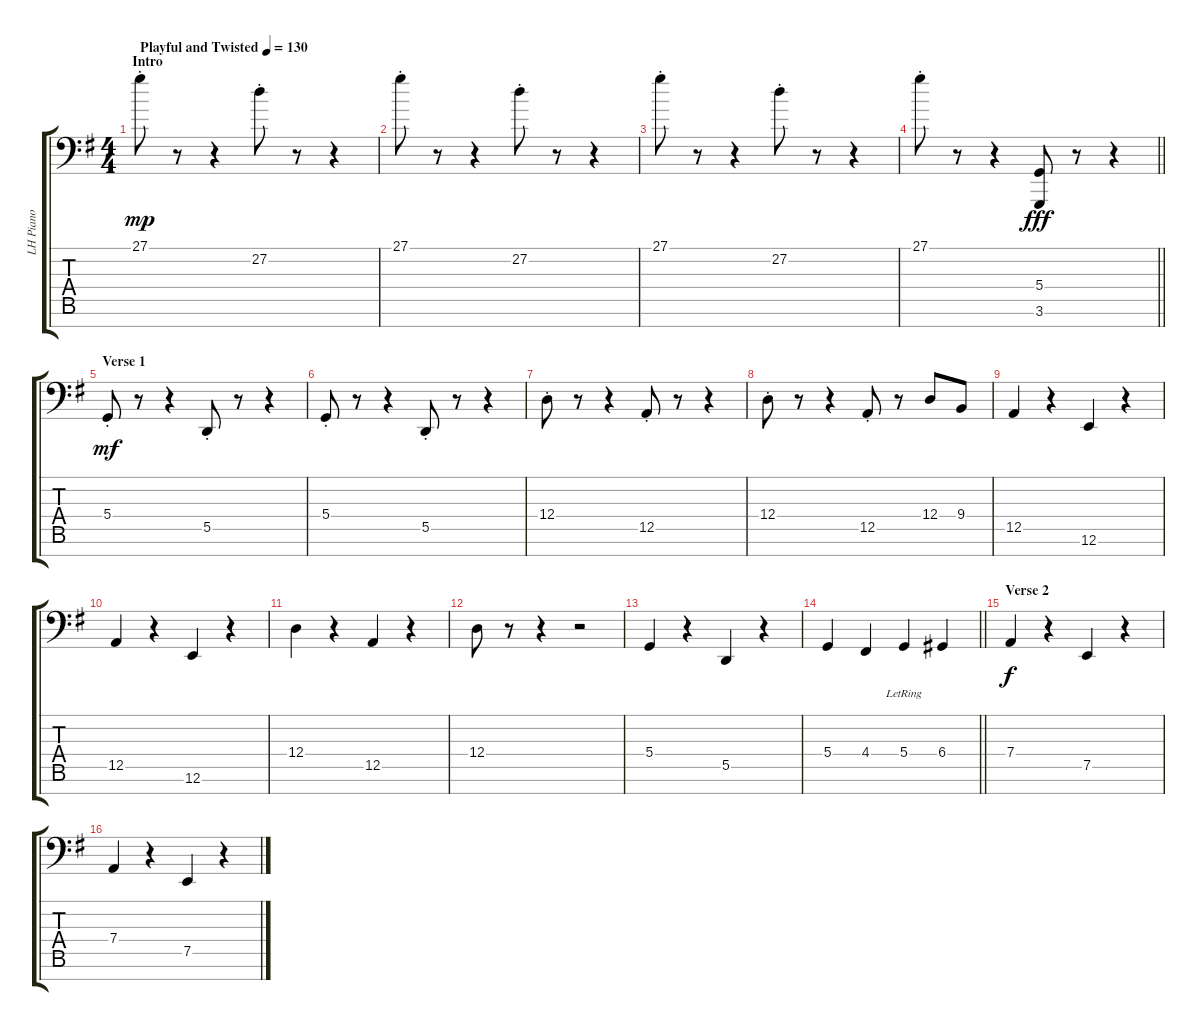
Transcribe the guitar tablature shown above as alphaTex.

\track ("LH Piano" "LH Piano") {instrument acousticgrandpiano}
\staff {score tabs}
\tuning (E3 B2 G2 D2 A1 E1 A0) {hide}
\ts (4 4)
\section ("" "Intro")
\tempo (130 "Playful and Twisted")
\clef f4
\ks g
27.1{st}.8{dy mp instrument acousticgrandpiano} r.8 r.4 27.2{st}.8 r.8 r.4 |
27.1{st}.8 r.8 r.4 27.2{st}.8 r.8 r.4 |
27.1{st}.8 r.8 r.4 27.2{st}.8 r.8 r.4 |
\barLineRight lightlight
27.1{st}.8 r.8 r.4 (5.4 3.6).8{dy fff} r.8 r.4 |
\section ("" "Verse 1")
5.4{st}.8{dy mf} r.8 r.4 5.5{st}.8 r.8 r.4 |
5.4{st}.8 r.8 r.4 5.5{st}.8 r.8 r.4 |
12.4{st}.8 r.8 r.4 12.5{st}.8 r.8 r.4 |
12.4{st}.8 r.8 r.4 12.5{st}.8 r.8 12.4.8 9.4.8 |
12.5.4 r.4 12.6.4 r.4 |
12.5.4 r.4 12.6.4 r.4 |
12.4.4 r.4 12.5.4 r.4 |
12.4.8 r.8 r.4 r.2 |
5.4.4 r.4 5.5.4 r.4 |
\barLineRight lightlight
5.4.4 4.4.4 5.4{lr}.4 6.4.4 |
\section ("" "Verse 2")
7.4.4{dy f} r.4 7.5.4 r.4 |
7.4.4 r.4 7.5.4 r.4
